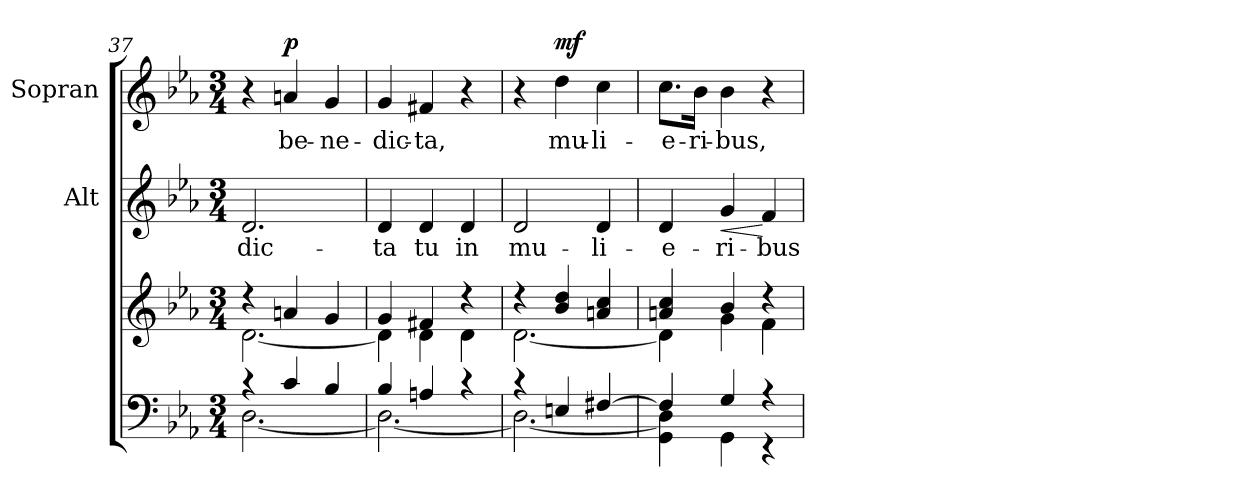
**kern	**kern	**kern	**text	**dynam	**kern	**text	**dynam
*part3	*part3	*part2	*part2	*part2	*part1	*part1	*part1
*staff4	*staff3	*staff2	*staff2	*staff2	*staff1	*staff1	*staff1
*	*	*I"Alt	*	*	*I"Sopran	*	*
*	*	*I'A.	*	*	*I'S.	*	*
*clefF4	*clefG2	*clefG2	*	*	*clefG2	*	*
*k[b-e-a-]	*k[b-e-a-]	*k[b-e-a-]	*	*	*k[b-e-a-]	*	*
*E-:	*E-:	*E-:	*	*	*E-:	*	*
*M3/4	*M3/4	*M3/4	*	*	*M3/4	*	*
=37	=37	=37	=37	=37	=37	=37	=37
*^	*^	*	*	*	*	*	*
!	!	!	!	!	!LO:LY:b	!	!	!	!
4rc	[<2.D\	4rdd	[<2.d\	2.d/	-dic-	.	4r	.	.
!	!	!	!	!	!	!	!	!LO:LY:b	!LO:DY:a
4c/	.	4an/	.	.	.	.	4an/	be-	p
!	!	!	!	!	!	!	!	!LO:LY:b	!
4B-/	.	4g/	.	.	.	.	4g/	-ne-	.
=38	=38	=38	=38	=38	=38	=38	=38	=38	=38
!	!	!	!	!	!LO:LY:b	!	!	!LO:LY:b	!
4B-/	2.D\_	4g/	4d\]	4d/	-ta	.	4g/	-dic-	.
!	!	!	!	!	!LO:LY:b	!	!	!LO:LY:b	!
4An/	.	4f#X/	4d\	4d/	tu	.	4f#X/	-ta,	.
!	!	!	!	!	!LO:LY:b	!	!	!	!
4rB	.	4rcc	4d\	4d/	in	.	4r	.	.
=39	=39	=39	=39	=39	=39	=39	=39	=39	=39
!	!	!	!	!	!LO:LY:b	!	!	!	!
4rB	2.D\_	4rcc	[<2.d\	2d/	mu-	.	4r	.	.
!	!	!	!	!	!	!	!	!LO:LY:b	!LO:DY:a
4En/	.	4b-/ 4dd/	.	.	.	.	4dd\	mu-	mf
!	!	!	!	!	!LO:LY:b	!	!	!LO:LY:b	!
[>4F#X/	.	4an/ 4cc/	.	4d/	-li-	.	4cc\	-li-	.
=40	=40	=40	=40	=40	=40	=40	=40	=40	=40
!	!	!	!	!	!LO:LY:b	!	!	!LO:LY:b	!
4F#/]	4GG\ 4D\]	4an/ 4cc/	4d\]	4d/	-e-	.	8.cc\L	-e-	.
!	!	!	!	!	!	!	!	!LO:LY:b	!
.	.	.	.	.	.	.	16b-\Jk	-ri-	.
!	!	!	!	!	!LO:LY:b	!LO:HP:b	!	!LO:LY:b	!
4G/	4GG\	4b-/	4g\	4g/	-ri-	<	4b-\	-bus,	.
!	!	!	!	!	!LO:LY:b	!	!	!	!
4r	4r	4rdd	4f\	4f/	-bus	[	4r	.	.
*v	*v	*	*	*	*	*	*	*	*
*	*v	*v	*	*	*	*	*	*
=	=	=	=	=	=	=	=
*-	*-	*-	*-	*-	*-	*-	*-
